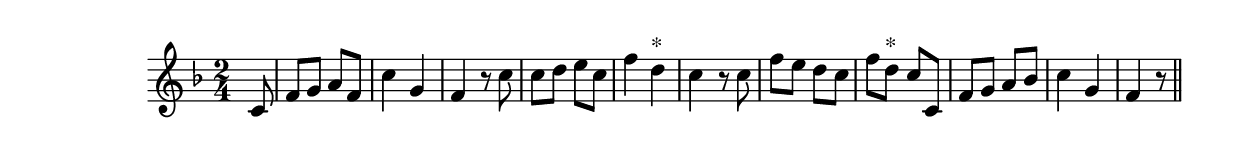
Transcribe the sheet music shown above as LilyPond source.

\version "2.14.0"
%{\header {
  title = "folk song"
  composer = "anonymous"
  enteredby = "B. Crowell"
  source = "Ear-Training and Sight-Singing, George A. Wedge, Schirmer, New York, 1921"
}%}
\score{{\key f \major
\time 2/4
%{\tempo 8=90
%}\relative c' {
  \partial 8
  c8 | f8 g a f | c'4 g | f r8 c' | c8 d e c | f4 d^\markup{"*"} | c4 r8 c | f8 e d c | f d^\markup{"*"} c c, | f g a bes | c4 g | f4 r8 
  \bar "||"
}

}}